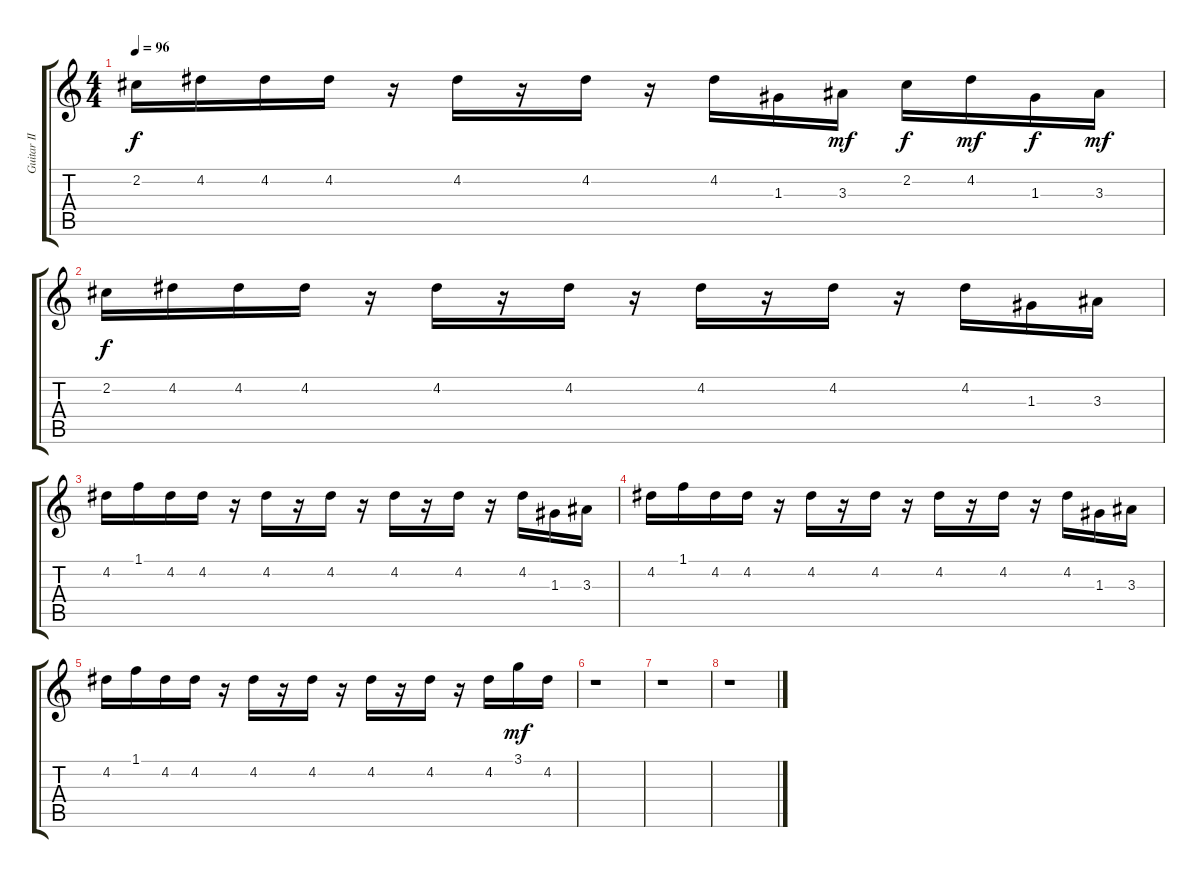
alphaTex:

\track ("Guitar II" "Guitar II") {instrument electricguitarmuted}
\staff {score tabs}
\tuning (E4 B3 G3 D3 A2 E2) {hide}
\ts (4 4)
\tempo 96
\clef g2
\ks c
2.2.16{dy f} 4.2.16 4.2.16 4.2.16 r.16 4.2.16 r.16 4.2.16 r.16 4.2.16 1.3.16 3.3.16{dy mf} 2.2.16{dy f} 4.2.16{dy mf} 1.3.16{dy f} 3.3.16{dy mf} |
2.2.16{dy f} 4.2.16 4.2.16 4.2.16 r.16 4.2.16 r.16 4.2.16 r.16 4.2.16 r.16 4.2.16 r.16 4.2.16 1.3.16 3.3.16 |
4.2.16 1.1.16 4.2.16 4.2.16 r.16 4.2.16 r.16 4.2.16 r.16 4.2.16 r.16 4.2.16 r.16 4.2.16 1.3.16 3.3.16 |
4.2.16 1.1.16 4.2.16 4.2.16 r.16 4.2.16 r.16 4.2.16 r.16 4.2.16 r.16 4.2.16 r.16 4.2.16 1.3.16 3.3.16 |
4.2.16 1.1.16 4.2.16 4.2.16 r.16 4.2.16 r.16 4.2.16 r.16 4.2.16 r.16 4.2.16 r.16 4.2.16 3.1.16{dy mf} 4.2.16 |
r.1 |
r.1 |
r.1
